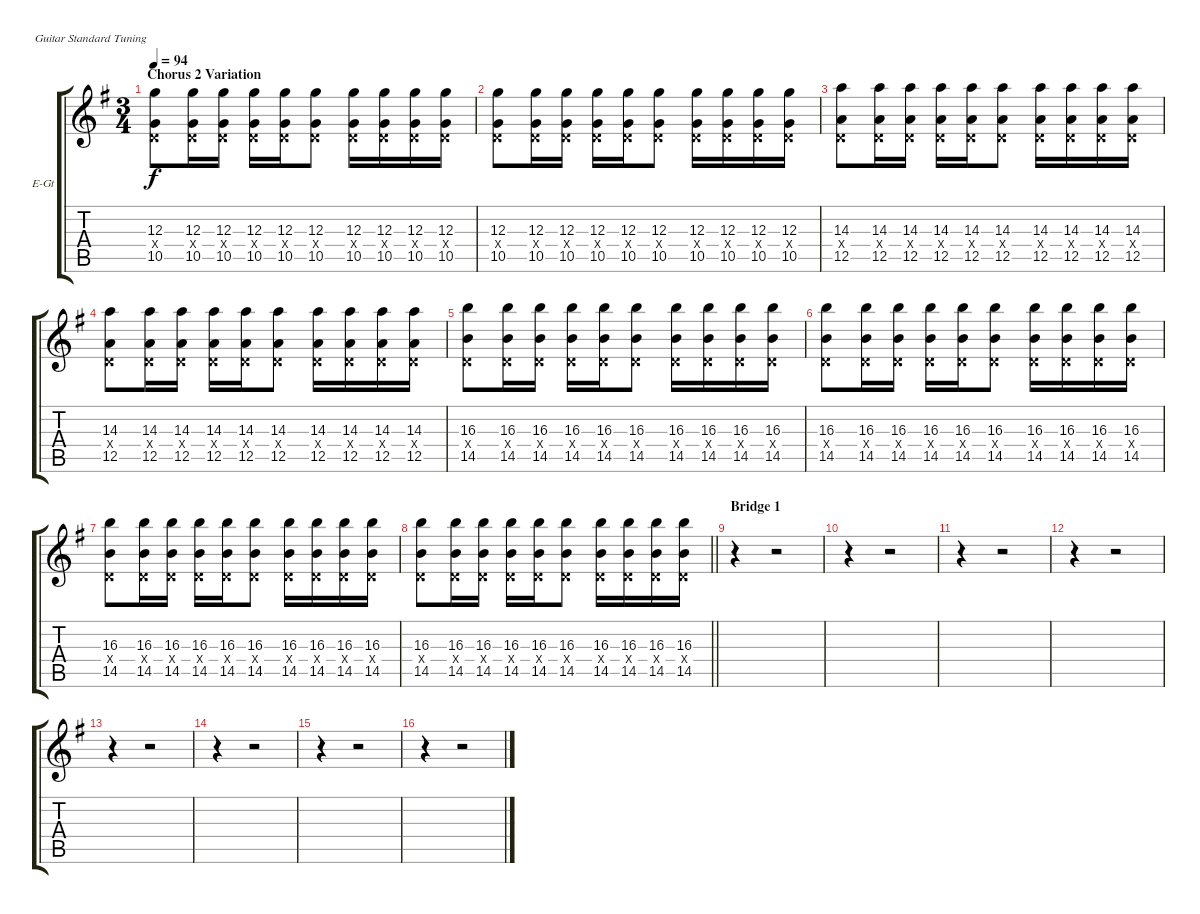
\bracketExtendMode groupsimilarinstruments
\firstSystemTrackNameOrientation horizontal
\otherSystemsTrackNameOrientation horizontal
\track ("Guitar 2" "E-Gt") {instrument overdrivenguitar}
\staff {score tabs}
\tuning (E4 B3 G3 D3 A2 E2)
\ts (3 4)
\section ("" "Chorus 2 Variation")
\tempo 94
\clef g2
\ks g
(12.3 0.4{x} 10.5).8{dy f} (12.3 0.4{x} 10.5).16 (12.3 0.4{x} 10.5).16 (12.3 0.4{x} 10.5).16 (12.3 0.4{x} 10.5).16 (12.3 0.4{x} 10.5).8 (12.3 0.4{x} 10.5).16 (12.3 0.4{x} 10.5).16 (12.3 0.4{x} 10.5).16 (12.3 0.4{x} 10.5).16 |
(12.3 0.4{x} 10.5).8 (12.3 0.4{x} 10.5).16 (12.3 0.4{x} 10.5).16 (12.3 0.4{x} 10.5).16 (12.3 0.4{x} 10.5).16 (12.3 0.4{x} 10.5).8 (12.3 0.4{x} 10.5).16 (12.3 0.4{x} 10.5).16 (12.3 0.4{x} 10.5).16 (12.3 0.4{x} 10.5).16 |
(14.3 0.4{x} 12.5).8 (14.3 0.4{x} 12.5).16 (14.3 0.4{x} 12.5).16 (14.3 0.4{x} 12.5).16 (14.3 0.4{x} 12.5).16 (14.3 0.4{x} 12.5).8 (14.3 0.4{x} 12.5).16 (14.3 0.4{x} 12.5).16 (14.3 0.4{x} 12.5).16 (14.3 0.4{x} 12.5).16 |
(14.3 0.4{x} 12.5).8 (14.3 0.4{x} 12.5).16 (14.3 0.4{x} 12.5).16 (14.3 0.4{x} 12.5).16 (14.3 0.4{x} 12.5).16 (14.3 0.4{x} 12.5).8 (14.3 0.4{x} 12.5).16 (14.3 0.4{x} 12.5).16 (14.3 0.4{x} 12.5).16 (14.3 0.4{x} 12.5).16 |
(16.3 0.4{x} 14.5).8 (16.3 0.4{x} 14.5).16 (16.3 0.4{x} 14.5).16 (16.3 0.4{x} 14.5).16 (16.3 0.4{x} 14.5).16 (16.3 0.4{x} 14.5).8 (16.3 0.4{x} 14.5).16 (16.3 0.4{x} 14.5).16 (16.3 0.4{x} 14.5).16 (16.3 0.4{x} 14.5).16 |
(16.3 0.4{x} 14.5).8 (16.3 0.4{x} 14.5).16 (16.3 0.4{x} 14.5).16 (16.3 0.4{x} 14.5).16 (16.3 0.4{x} 14.5).16 (16.3 0.4{x} 14.5).8 (16.3 0.4{x} 14.5).16 (16.3 0.4{x} 14.5).16 (16.3 0.4{x} 14.5).16 (16.3 0.4{x} 14.5).16 |
(16.3 0.4{x} 14.5).8 (16.3 0.4{x} 14.5).16 (16.3 0.4{x} 14.5).16 (16.3 0.4{x} 14.5).16 (16.3 0.4{x} 14.5).16 (16.3 0.4{x} 14.5).8 (16.3 0.4{x} 14.5).16 (16.3 0.4{x} 14.5).16 (16.3 0.4{x} 14.5).16 (16.3 0.4{x} 14.5).16 |
\barLineRight lightlight
(16.3 0.4{x} 14.5).8 (16.3 0.4{x} 14.5).16 (16.3 0.4{x} 14.5).16 (16.3 0.4{x} 14.5).16 (16.3 0.4{x} 14.5).16 (16.3 0.4{x} 14.5).8 (16.3 0.4{x} 14.5).16 (16.3 0.4{x} 14.5).16 (16.3 0.4{x} 14.5).16 (16.3 0.4{x} 14.5).16 |
\section ("" "Bridge 1")
r.4 r.2 |
r.4 r.2 |
r.4 r.2 |
r.4 r.2 |
r.4 r.2 |
r.4 r.2 |
r.4 r.2 |
r.4 r.2
